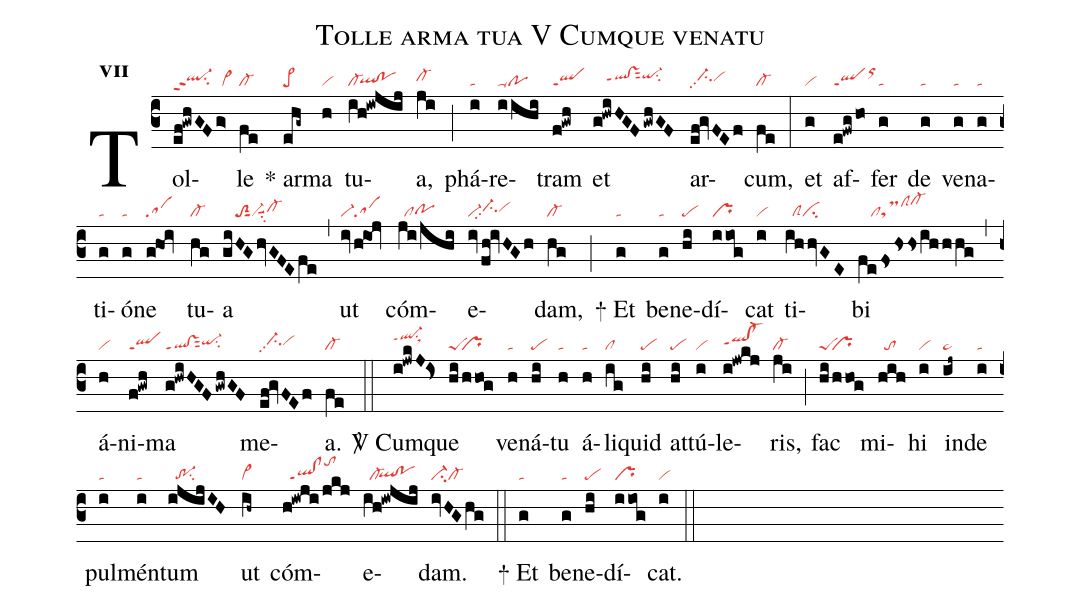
name:Tolle arma tua V Cumque venatu;
office-part:re;
mode:7;
nabc-lines:1;
%%
initial-style: 1;
name: Tolle arma tua;
mode: 7;
office-part: Responsorium;
annotation: Resp.;
annotation: vii;
nabc-lines:1;
%%
(c3) Tol(ef!gwhGFg>|ql-hhppt2su2vi>)le(fe|cl-) <sp>*</sp> ar(ehg~|pe>)ma(h|vi) tu(ih!iwjij|cl-`qlhg!pohg)a,(ji|cl-hh) (;) phá(i|ta)re(iihi|ta-po)tram(f!gwh|qlppt1) et(g!hwiHGF/gwhGF|////qlhh!vshhppt1sut2qi-hisu2) ar(ef!gvFEf|//ci-hhpp2vihh)cum,(fe|cl-) (:) et(g|vi) af(e!fwg/ho|qlppt1orhk)fer(g|ta) de(g|ta) ve(g|ta)na(g|ta)ti(g|ta)ó(g|ta)ne(g!hoi|sa) tu(hg|cl-)a(giHGhvGFEfe|////toS2sut1vi-suu1su2cl-hh) (,) ut(ivh!ioj|vi-sa) cóm(ji/jhi|//clpohg)e(iv/fh!ivHGh|vi-ci-hhpp2vihh)dam,(hg|cl-) (;)
<sp>+</sp> Et(g|ta) be(g|ta)ne(hi|pe)dí(iiog|pr)cat(i|vi) ti(ihhvGE|//clSci)bi(fefshssihhhg|////cltsMclShjcl-hk) (,) á(h|vi)ni(f!gwh|qlppt1)ma(g!hwiHGF/gwhGF|ql!vsppt1sut2qi-hhsu2) me(ef!gvFEf|//ci-hhpp2vihh)a.(fe|cl-) (::)

<sp>V/</sp> Cum(i!jwkJ!Is>|ql-hjppt1su1sux1)que(hi/hhog|peS``pr) ve(h|ta)ná(hi|pe)tu(h|ta) á(h|ta)li(ig|cl)quid(hi|pe) at(hi|pe)tú(i|vi)le(i!jwkj|qlhh!cl-hhppt1)ris,(ji|cl-) (;) fac(hi/hhog|peS``pr) mi(hih|//to)hi(i|vi) in(ij~|ta>)de(i|ta) pul(i|ta)mén(i|ta)tum(ijijIH|//tr-1su2) ut(ih~|vi>) cóm(h!iwji/jkj|//ql!clppt1tohl)e(ih!iwjij|//cl-``qlhg!pohg)dam.(ivHGhg|ci-cl-) (::)
<sp>+</sp> Et(g|ta) be(g|ta)ne(hi|pe)dí(iiog|pr)cat.(i|vi) (::)
